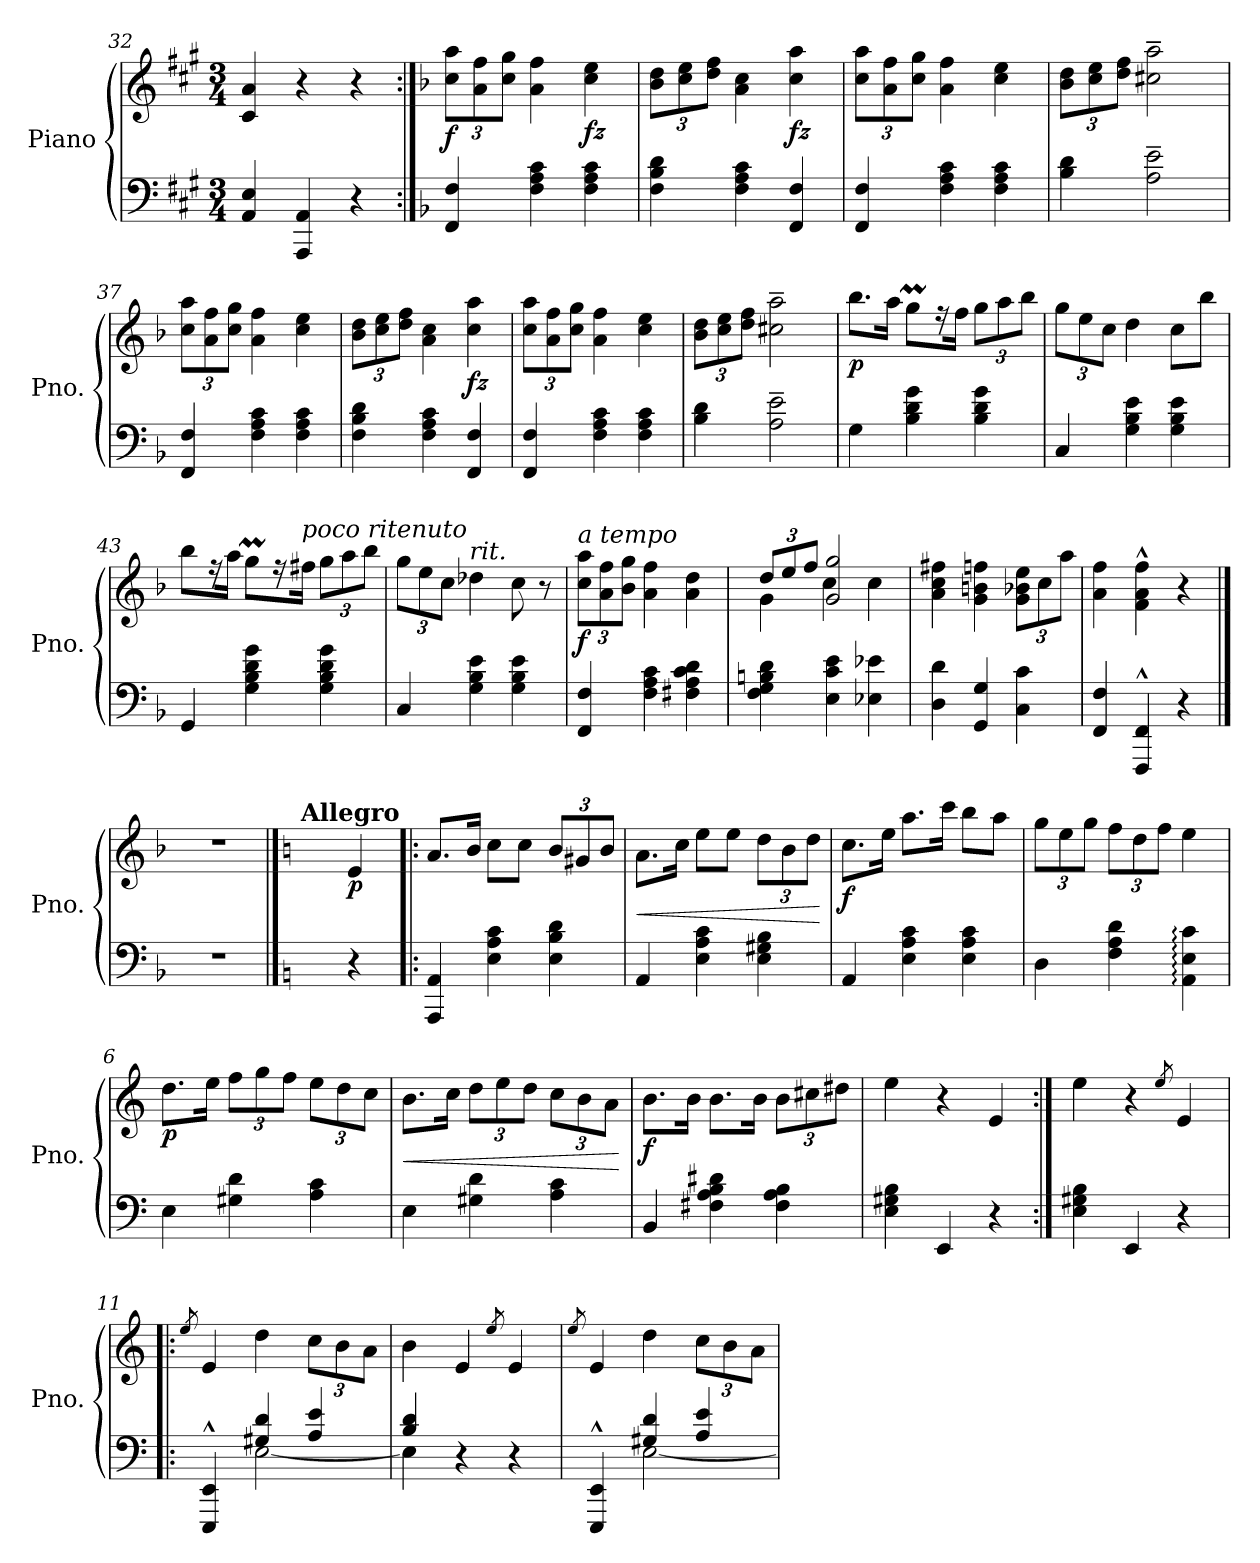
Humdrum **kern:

**kern	**kern	**dynam
*part1	*part1	*part1
*staff2	*staff1	*staff1/2
*I"Piano	*	*
*I'Pno.	*	*
*clefF4	*clefG2	*
*k[f#c#g#]	*k[f#c#g#]	*
*M3/4	*M3/4	*
=32	=32	=32
4AA/ 4E/	4c#/ 4a/	.
4AAA/ 4AA/	4r	.
4r	4r	.
!!LO:LB:g=z
=33:|!	=33:|!	=33:|!
*k[b-]	*k[b-]	*
*	*Xbrackettup	*
!	!	!LO:DY:b
4FF/ 4F/	12cc\ 12aa\L	f
.	12a\ 12ff\	.
.	12cc\ 12gg\J	.
4F\ 4A\ 4c\	4a\ 4ff\	.
!	!	!LO:DY:b
4F\ 4A\ 4c\	4cc\ 4ee\	fz
=34	=34	=34
4F\ 4B-\ 4d\	12b-\ 12dd\L	.
.	12cc\ 12ee\	.
.	12dd\ 12ff\J	.
4F\ 4A\ 4c\	4a\ 4cc\	.
!	!	!LO:DY:b
4FF/ 4F/	4cc\ 4aa\	fz
=35	=35	=35
4FF/ 4F/	12cc\ 12aa\L	.
.	12a\ 12ff\	.
.	12cc\ 12gg\J	.
4F\ 4A\ 4c\	4a\ 4ff\	.
4F\ 4A\ 4c\	4cc\ 4ee\	.
=36	=36	=36
4B-\ 4d\	12b-\ 12dd\L	.
.	12cc\ 12ee\	.
.	12dd\ 12ff\J	.
2A\~ 2e\~	2cc#X\~ 2aa\~	.
=37	=37	=37
4FF/ 4F/	12cc\ 12aa\L	.
.	12a\ 12ff\	.
.	12cc\ 12gg\J	.
4F\ 4A\ 4c\	4a\ 4ff\	.
4F\ 4A\ 4c\	4cc\ 4ee\	.
!!LO:LB:g=z
=38	=38	=38
4F\ 4B-\ 4d\	12b-\ 12dd\L	.
.	12cc\ 12ee\	.
.	12dd\ 12ff\J	.
4F\ 4A\ 4c\	4a\ 4cc\	.
!	!	!LO:DY:b
4FF/ 4F/	4cc\ 4aa\	fz
=39	=39	=39
4FF/ 4F/	12cc\ 12aa\L	.
.	12a\ 12ff\	.
.	12cc\ 12gg\J	.
4F\ 4A\ 4c\	4a\ 4ff\	.
4F\ 4A\ 4c\	4cc\ 4ee\	.
=40	=40	=40
4B-\ 4d\	12b-\ 12dd\L	.
.	12cc\ 12ee\	.
.	12dd\ 12ff\J	.
2A\~ 2e\~	2cc#X\~ 2aa\~	.
=41	=41	=41
!	!	!LO:DY:b
4G\	8.bb-\L	p
.	16aa\Jk	.
4B-\ 4d\ 4g\	8ggM\L	.
.	16rff	.
.	16ff\Jk	.
4B-\ 4d\ 4g\	12gg\L	.
.	12aa\	.
.	12bb-\J	.
=42	=42	=42
4C/	12gg\L	.
.	12ee\	.
.	12cc\J	.
4G\ 4B-\ 4e\	4dd\	.
4G\ 4B-\ 4e\	8cc\L	.
.	8bb-\J	.
!!LO:LB:g=z
=43	=43	=43
4GG/	8bb-\L	.
.	16rff	.
.	16aa\Jk	.
4G\ 4B-\ 4d\ 4g\	8ggM\L	.
.	16rff	.
!	!LO:TX:a:i:t=poco ritenuto	!
.	16ff#X\Jk	.
4G\ 4B-\ 4d\ 4g\	12gg\L	.
.	12aa\	.
.	12bb-\J	.
=44	=44	=44
4C/	12gg\L	.
.	12ee\	.
.	12cc\J	.
!	!LO:TX:a:i:t=rit.	!
4G\ 4B-\ 4e\	4dd-X\	.
4G\ 4B-\ 4e\	8cc\	.
.	8r	.
=45	=45	=45
!	!LO:TX:a:i:t=a tempo	!
!	!	!LO:DY:b
4FF/ 4F/	12cc\ 12aa\L	f
.	12a\ 12ff\	.
.	12b-\ 12gg\J	.
4F\ 4A\ 4c\	4a\ 4ff\	.
4F#X\ 4A\ 4c\ 4d\	4a\ 4dd\	.
=46	=46	=46
*	*^	*
4F\ 4G\ 4Bn\ 4d\	12dd/L	4g\	.
.	12ee/	.	.
.	12ff/J	.	.
4E\ 4c\ 4e\	2g/ 2gg/	4cc\	.
4E-X\ 4e-X\	.	4cc\	.
*	*v	*v	*
=47	=47	=47
4D\ 4d\	4a\ 4cc\ 4ff#X\	.
4GG/ 4G/	4g\ 4bn\ 4ffn\	.
4C\ 4c\	12g\ 12b-X\ 12ee\L	.
.	12cc\	.
.	12aa\J	.
=48	=48	=48
4FF/ 4F/	4a\ 4ff\	.
4FFF/^^ 4FF/^^	4f\^^ 4a\^^ 4ff\^^	.
4r	4r	.
==49	==49	==49
2.r	2.r	.
!!LO:LB:g=z
==1	==1	==1
*k[]	*k[]	*
!	!LO:TX:a:B:t=Allegro	!
4ryy	4r;<yy	.
!	!	!LO:DY:b
4r	4e/	p
=2!|:	=2!|:	=2!|:
4AAA/ 4AA/	8.a/L	.
.	16b/Jk	.
4E\ 4A\ 4c\	8cc\L	.
.	8cc\J	.
4E\ 4B\ 4d\	12b/L	.
.	12g#X/	.
.	12b/J	.
=3	=3	=3
!	!	!LO:HP:b
4AA/	8.a\L	<
.	16cc\Jk	.
4E\ 4A\ 4c\	8ee\L	.
.	8ee\J	.
4E\ 4G#X\ 4B\	12dd\L	.
.	12b\	.
.	12dd\J	.
.	.	[
=4	=4	=4
!	!	!LO:DY:b
4AA/	8.cc\L	f
.	16ee\Jk	.
4E\ 4A\ 4c\	8.aa\L	.
.	16ccc\Jk	.
4E\ 4A\ 4c\	8bb\L	.
.	8aa\J	.
=5	=5	=5
4D\	12gg\L	.
.	12ee\	.
.	12gg\J	.
4F\ 4A\ 4d\	12ff\L	.
.	12dd\	.
.	12ff\J	.
4AA\: 4E\: 4c\:	4ee\	.
!!LO:LB:g=z
=6	=6	=6
!	!	!LO:DY:b
4E\	8.dd\L	p
.	16ee\Jk	.
4G#X\ 4d\	12ff\L	.
.	12gg\	.
.	12ff\J	.
4A\ 4c\	12ee\L	.
.	12dd\	.
.	12cc\J	.
=7	=7	=7
!	!	!LO:HP:b
4E\	8.b\L	<
.	16cc\Jk	.
4G#X\ 4d\	12dd\L	.
.	12ee\	.
.	12dd\J	.
4A\ 4c\	12cc\L	.
.	12b\	.
.	12a\J	.
.	.	[
=8	=8	=8
!	!	!LO:DY:b
4BB/	8.b\L	f
.	16b\Jk	.
4F#X\ 4A\ 4B\ 4d#X\	8.b\L	.
.	16b\Jk	.
4F#\ 4A\ 4B\	12b\L	.
.	12cc#X\	.
.	12dd#X\J	.
=9	=9	=9
4E\ 4G#X\ 4B\	4ee\	.
4EE/	4r	.
4r	4e/	.
!!LO:PB:g=z
=10:|!	=10:|!	=10:|!
4E\ 4G#X\ 4B\	4ee\	.
4EE/	4r	.
.	8qee/	.
4r	4e/	.
=11!|:	=11!|:	=11!|:
.	8qee/	.
*^	*	*
4EEE/^^ 4EE/^^	4ryy	4e/	.
4G#X/ 4d/	[2E\	4dd\	.
4A/ 4e/	.	12cc\L	.
.	.	12b\	.
.	.	12a\J	.
=12	=12	=12	=12
4B/ 4d/	4E\]	4b\	.
4r	2ryy	4e/	.
.	.	8qee/	.
4r	.	4e/	.
=13	=13	=13	=13
.	.	8qee/	.
4EEE/^^ 4EE/^^	4ryy	4e/	.
4G#X/ 4d/	[2E\	4dd\	.
4A/ 4e/	.	12cc\L	.
.	.	12b\	.
.	.	12a\J	.
*v	*v	*	*
=	=	=
*-	*-	*-
